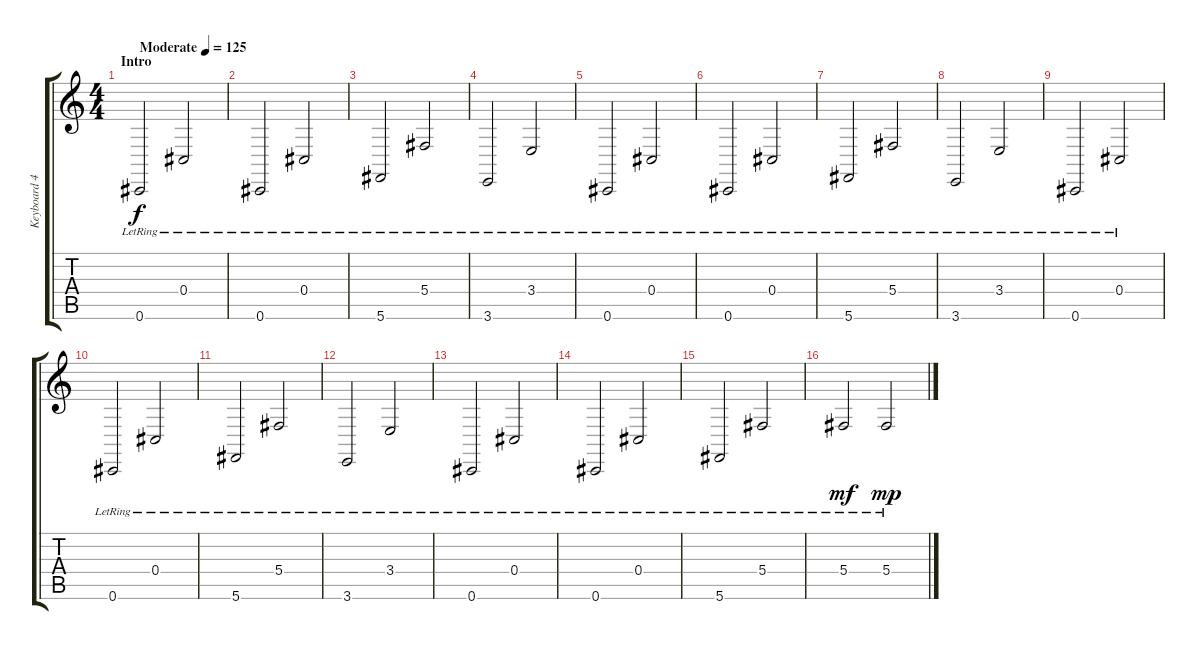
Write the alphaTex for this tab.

\track ("Keyboard 4" "Keyboard 4") {instrument pizzicatostrings}
\staff {score tabs}
\tuning (Eb4 Bb3 Gb3 Db3 Ab2 Db2) {hide}
\ts (4 4)
\section ("" "Intro")
\tempo (125 "Moderate")
\clef g2
\ks c
0.6{lr}.2{dy f instrument pizzicatostrings} 0.4{lr}.2 |
0.6{lr}.2 0.4{lr}.2 |
5.6{lr}.2 5.4{lr}.2 |
3.6{lr}.2 3.4{lr}.2 |
0.6{lr}.2 0.4{lr}.2 |
0.6{lr}.2 0.4{lr}.2 |
5.6{lr}.2 5.4{lr}.2 |
3.6{lr}.2 3.4{lr}.2 |
0.6{lr}.2 0.4{lr}.2 |
0.6{lr}.2 0.4{lr}.2 |
5.6{lr}.2 5.4{lr}.2 |
3.6{lr}.2 3.4{lr}.2 |
0.6{lr}.2 0.4{lr}.2 |
0.6{lr}.2 0.4{lr}.2 |
5.6{lr}.2 5.4{lr}.2 |
5.4{lr}.2{dy mf} 5.4{lr}.2{dy mp}
